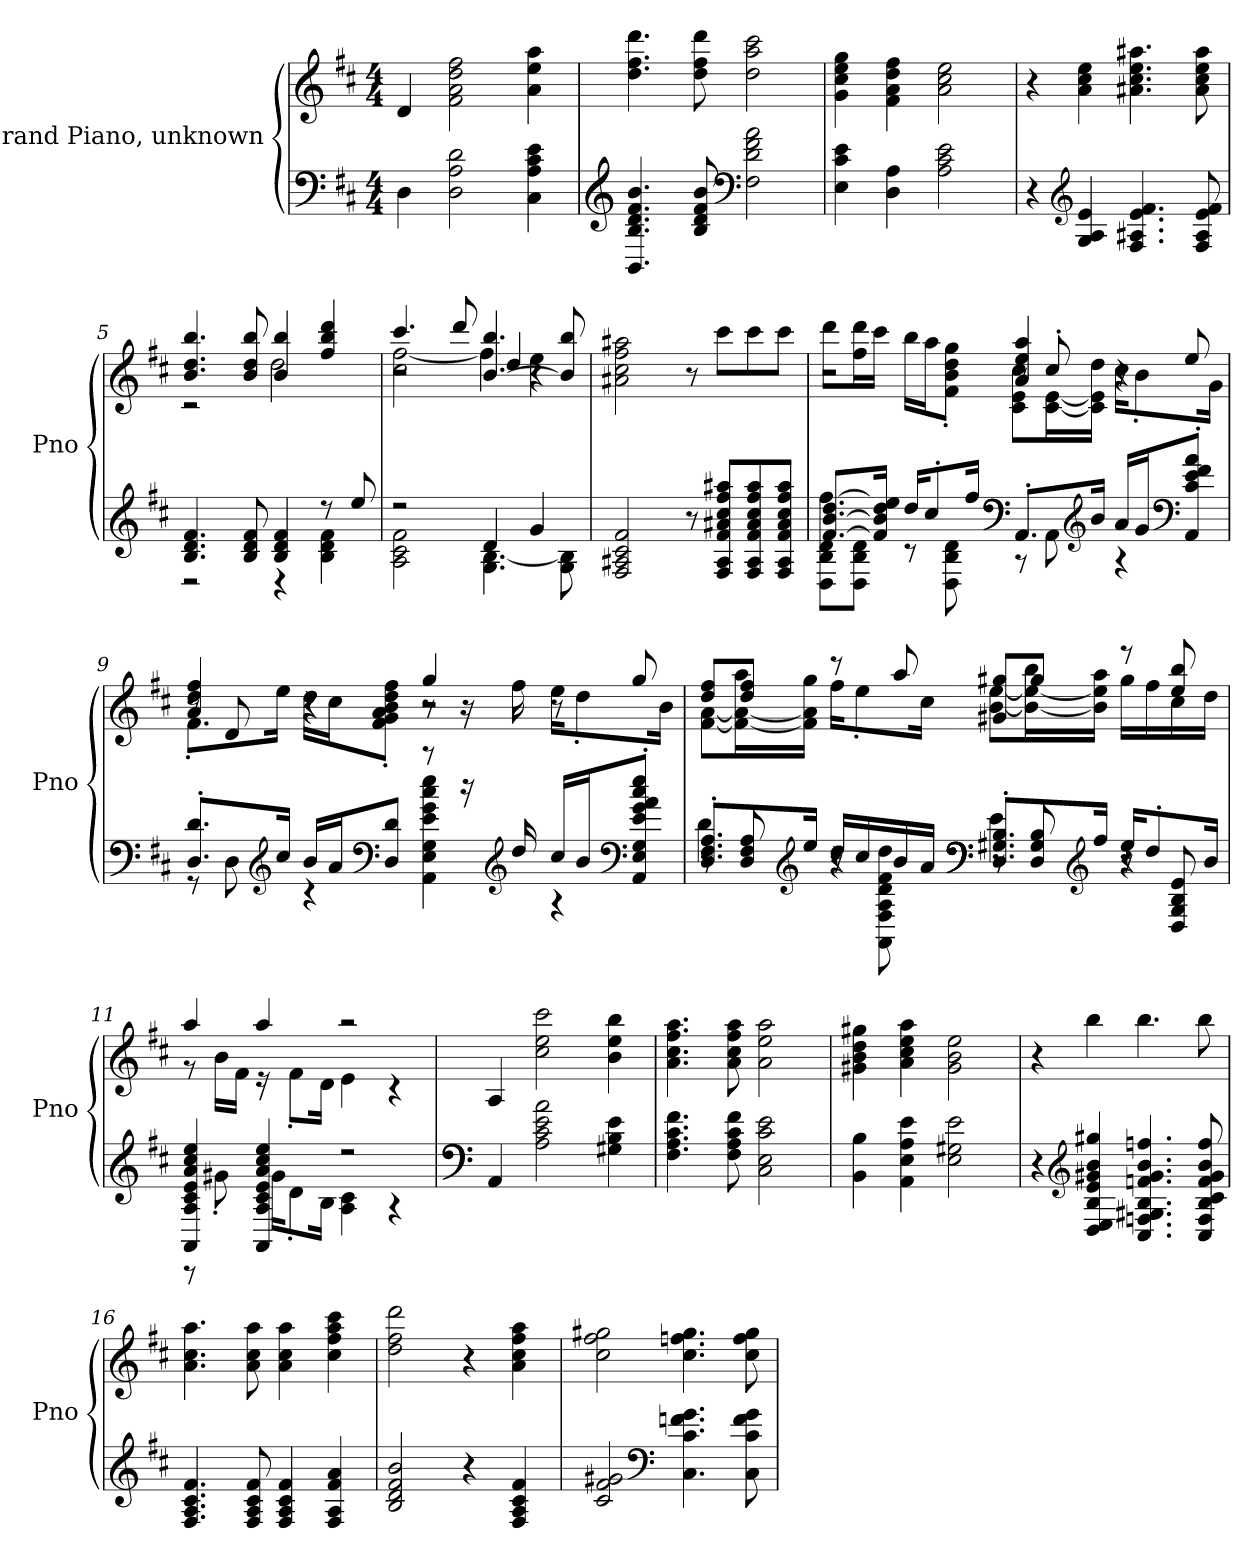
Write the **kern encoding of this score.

**kern	**kern
*part1	*part1
*staff2	*staff1
*I"Grand Piano, unknown	*
*I'Pno	*
*clefF4	*clefG2
*k[f#c#]	*k[f#c#]
*M4/4	*M4/4
*MM120	*MM120
=1	=1
4D\	4d/
2D\ 2A\ 2d\	2f#\ 2a\ 2dd\ 2ff#\
4C#\ 4A\ 4c#\ 4e\	4a\ 4ee\ 4aa\
=2	=2
*clefG2	*
4.BB/ 4.B/ 4.d/ 4.f#/ 4.b/	4.dd\ 4.ff#\ 4.ddd\
8B/ 8d/ 8f#/ 8b/	8dd\ 8ff#\ 8ddd\
*clefF4	*
2F#\ 2d\ 2f#\ 2a\	2dd\ 2aa\ 2ccc#\
=3	=3
4E\ 4c#\ 4e\	4g\ 4cc#\ 4ee\ 4gg\
4D\ 4A\	4f#\ 4a\ 4dd\ 4ff#\
2A\ 2c#\ 2e\	2a\ 2cc#\ 2ee\
=4	=4
4r	4r
*clefG2	*
4G/ 4A/ 4e/	4a\ 4cc#\ 4ee\
4.F#/ 4.A#X/ 4.e/ 4.f#/	4.a#X\ 4.cc#\ 4.ee\ 4.aa#X\
8F#/ 8A#/ 8e/ 8f#/	8a#\ 8cc#\ 8ee\ 8aa#\
=5	=5
*^	*^
4.B/ 4.d/ 4.f#/	2r	4.b/ 4.dd/ 4.bb/	2r
8B/ 8d/ 8f#/	.	8b/ 8dd/ 8bb/	.
4B/ 4d/ 4f#/	4r	4b/ 4bb/	2dd\
8r	4B\ 4d\ 4f#\	4ff#/ 4bb/ 4ddd/	.
8ee/	.	.	.
=6	=6	=6	=6
*	*	*	*^
2r	2A\ 2c#\ 2f#\	4.ccc#/	2cc#\ [2ff#\	2r
.	.	8ddd/	.	.
4d/	4.G\ [4.B\	[4.b/ 4.bb/	4ff#\]	4dd/
4g/	.	.	4ee\	4r
.	8G\ 8B\]	8b/] 8bb/	.	.
*v	*v	*	*	*
*	*v	*v	*v
!!LO:LB:g=z
=7	=7
2F#/ 2A#X/ 2c#/ 2f#/	2a#X\ 2cc#\ 2ff#\ 2aa#X\
8r	8r
8F#/ 8A#/ 8f#/ 8a#X/ 8cc#/ 8ff#/ 8aa#X/L	8ccc#\L
8F#/ 8A#/ 8f#/ 8a#/ 8cc#/ 8ff#/ 8aa#/	8ccc#\
8F#/ 8A#/ 8f#/ 8a#/ 8cc#/ 8ff#/ 8aa#/J	8ccc#\J
=8	=8
*^	*^
*	*	*	*^
[8.f#/ [8.b/ [8.dd/L	8D\ 8B\ 8d\ 8ff#\L	2r	8ddd\L	2r
.	8D\ 8B\ 8d\J	.	16ff#\ 16ddd\L	.
16f#/] 16b/] 16dd/] 16ee/Jk	.	.	16ccc#\JJ	.
16dd/KL	8r	.	16bb\LL	.
8cc#'/	.	.	16aa\J	.
.	8D\ 8B\ 8d\	.	8f#\' 8b\' 8dd\' 8gg\'J	.
16ff#/Jk	.	.	.	.
*clefF4	*	*	*	*
8.AA'/L	8r	4a/ 4ee/ 4aa/	8c#\ 8e\ 8cc#\L	8r
.	8AA\	.	[16c#\ [16e\L	8cc#'/
*clefG2	*	*	*	*
16b/Jk	.	.	16c#\] 16e\] 16dd\JJ	.
16a/LL	4r	8r	16cc#\KL	4r
16g/J	.	.	8b'\	.
*clefF4	*	*	*	*
8AA/' 8c#/' 8e/' 8f#/' 8a/'J	.	8ee/	.	.
.	.	.	16g\Jk	.
!!LO:LB:g=z	!!	!!
=9	=9	=9	=9	=9
8.D/' 8.d/'L	8r	4a/ 4dd/ 4ff#/	8.f#'\L	8r
.	8D\	.	.	8d/
*clefG2	*	*	*	*
16cc#/Jk	.	.	16ee\Jk	.
16b/LL	4r	4r	16dd\LL	4r
16a/J	.	.	16cc#\J	.
*clefF4	*	*	*	*
8D/ 8d/J	.	.	8f#\' 8g\' 8a\' 8b\' 8dd\' 8ff#\'J	.
8r	4AA\ 4E\ 4G\ 4e\ 4g\ 4cc#\ 4ee\	4gg/	8r	2r
16r	.	.	16r	.
*clefG2	*	*	*	*
16dd/	.	.	16ff#\	.
16cc#/LL	4r	8r	16ee\KL	.
16b/J	.	.	8dd'\	.
*clefF4	*	*	*	*
8AA/' 8E/' 8G/' 8e/' 8g/' 8a/' 8cc#/' 8ee/'J	.	8gg/	.	.
.	.	.	16b\Jk	.
*	*	*	*v	*v
!!LO:LB:g=z
=10	=10	=10	=10
*	*^	*	*
8.D/' 8.F#/' 8.A/'L	4d\	8r	8dd/ 8ff#/L	[8f#\ [8a\L
.	.	8D/ 8F#/ 8A/	8dd/ 8ff#/J	16f#\_ 16a\_ 16aa\L
*clefG2	*	*	*	*
16ee/Jk	.	.	.	16f#\] 16a\] 16gg\JJ
16dd/LL	8r	4r	8r	16ff#\KL
16cc#/	.	.	.	8ee'\
16b/	8AA\ 8F#\ 8A\ 8d\ 8f#\ 8dd\	.	8aa/	.
16a/JJ	.	.	.	16cc#\Jk
*clefF4	*	*	*	*
8.D/' 8.G#X/' 8.B/'L	4e\	8r	8g#X/ 8gg#X/L	[8b\ [8ee\L
.	.	8D/ 8G#/ 8B/	8gg#/J	16b\_ 16ee\_ 16bb\L
*clefG2	*	*	*	*
16ff#/Jk	.	.	.	16b\] 16ee\] 16aa\JJ
16ee/KL	4r	8r	8r	16gg#\LL
8dd'/	.	.	.	16ff#\
.	.	8D/ 8G#/ 8B/ 8e/	8ee/ 8bb/	16cc#\
16b/Jk	.	.	.	16dd\JJ
*	*v	*v	*	*
=11	=11	=11	=11
4AA/ 4A/ 4c#/ 4e/ 4a/ 4cc#/ 4ee/	8r	4aa/	8r
.	8g#X'\	.	16b\LL
.	.	.	16f#\JJ
4AA/ 4A/ 4c#/ 4e/ 4a/ 4cc#/ 4ee/	16g#\KL	4aa/	16r
.	8d'\	.	8f#'\L
.	16B\Jk	.	16d\Jk
2r	4A\ 4c#\	2r	4e\
.	4r	.	4r
*v	*v	*	*
*	*v	*v
=12	=12
*clefF4	*
4AA/	4A/
2A\ 2c#\ 2e\ 2a\	2cc#\ 2ee\ 2ccc#\
4G#X\ 4B\ 4e\	4b\ 4ee\ 4bb\
!!LO:LB:g=z
=13	=13
4.F#\ 4.A\ 4.c#\ 4.f#\	4.a\ 4.cc#\ 4.ff#\ 4.aa\
8F#\ 8A\ 8c#\ 8f#\	8a\ 8cc#\ 8ff#\ 8aa\
2C#\ 2E\ 2c#\ 2e\	2a\ 2ee\ 2aa\
=14	=14
4BB\ 4B\	4g#X\ 4b\ 4dd\ 4gg#X\
4AA\ 4E\ 4A\ 4e\	4a\ 4cc#\ 4ee\ 4aa\
2E\ 2G#X\ 2e\	2g#\ 2b\ 2ee\
=15	=15
4r	4r
*clefG2	*
4D/ 4E/ 4B/ 4e/ 4g#X/ 4b/ 4gg#X/	4bb\
4.C#/ 4.Fn/ 4.G#X/ 4.B/ 4.fn/ 4.g#/ 4.b/ 4.ffn/	4.bb\
8C#/ 8F/ 8B/ 8c#/ 8f/ 8g#/ 8b/ 8ff/	8bb\
=16	=16
4.F#/ 4.A/ 4.c#/ 4.f#/	4.a\ 4.cc#\ 4.aa\
8F#/ 8A/ 8c#/ 8f#/	8a\ 8cc#\ 8aa\
4F#/ 4A/ 4c#/ 4f#/	4a\ 4cc#\ 4aa\
4F#/ 4A/ 4f#/ 4a/	4cc#\ 4ff#\ 4aa\ 4ccc#\
=17	=17
2B/ 2d/ 2f#/ 2b/	2dd\ 2ff#\ 2ddd\
4r	4r
4F#/ 4A/ 4c#/ 4f#/	4a\ 4cc#\ 4ff#\ 4aa\
=18	=18
2c#/ 2f#/ 2g#X/	2cc#\ 2ff#\ 2gg#X\
*clefF4	*
4.C#\ 4.c#\ 4.fn\ 4.g#\	4.cc#\ 4.ffn\ 4.gg#\
8C#\ 8c#\ 8f\ 8g#\	8cc#\ 8ff\ 8gg#\
=	=
*-	*-
